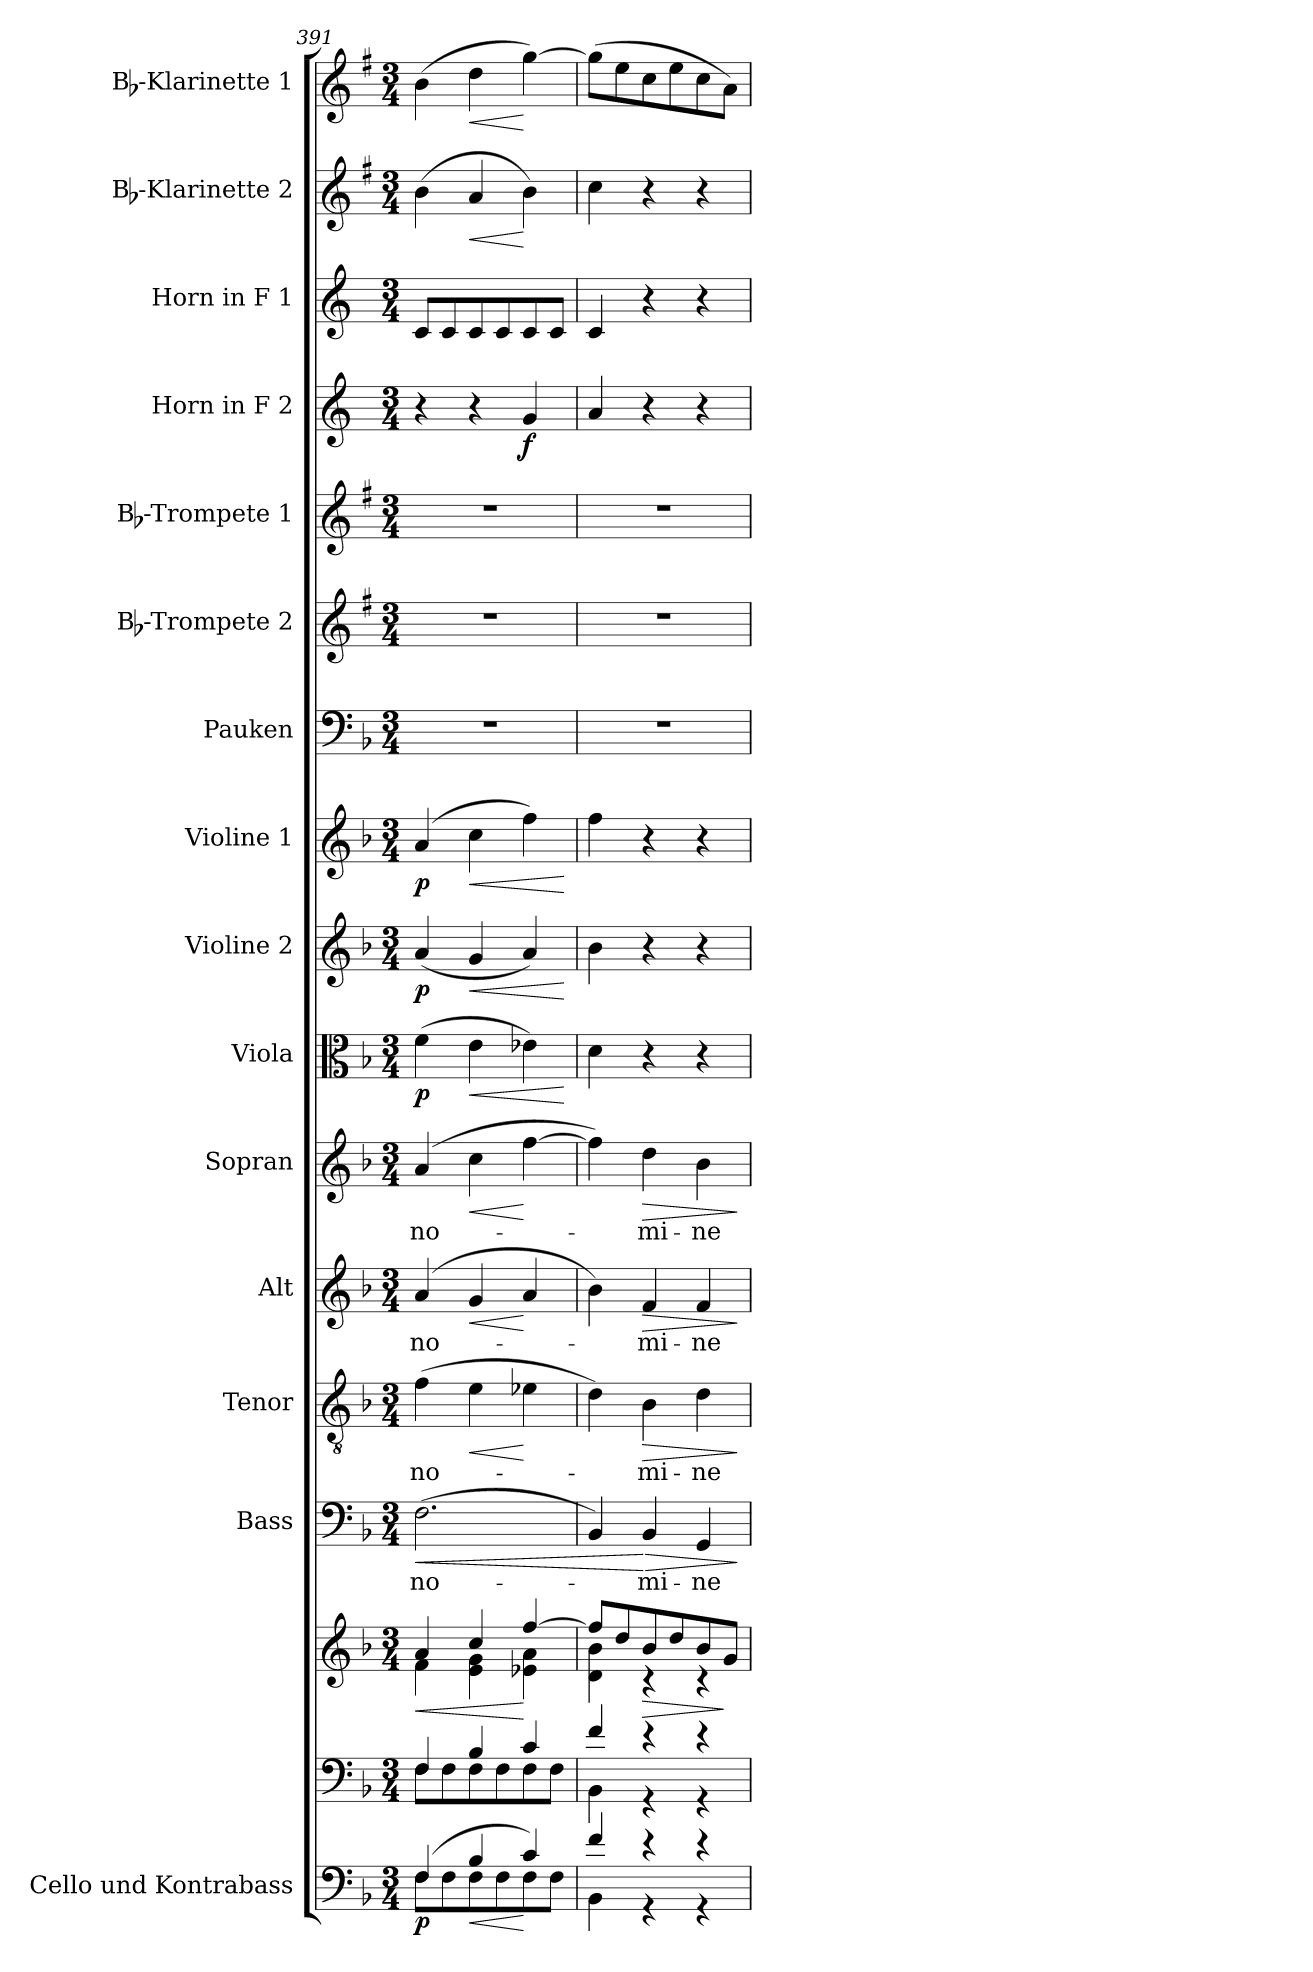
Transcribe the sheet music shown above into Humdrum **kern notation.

**kern	**dynam	**kern	**kern	**dynam	**kern	**text	**dynam	**kern	**text	**dynam	**kern	**text	**dynam	**kern	**text	**dynam	**kern	**dynam	**kern	**dynam	**kern	**dynam	**kern	**kern	**kern	**kern	**dynam	**kern	**kern	**dynam	**kern	**dynam
*part16	*part16	*part15	*part15	*part15	*part14	*part14	*part14	*part13	*part13	*part13	*part12	*part12	*part12	*part11	*part11	*part11	*part10	*part10	*part9	*part9	*part8	*part8	*part7	*part6	*part5	*part4	*part4	*part3	*part2	*part2	*part1	*part1
*staff17	*staff17	*staff16	*staff15	*staff15/16	*staff14	*staff14	*staff14	*staff13	*staff13	*staff13	*staff12	*staff12	*staff12	*staff11	*staff11	*staff11	*staff10	*staff10	*staff9	*staff9	*staff8	*staff8	*staff7	*staff6	*staff5	*staff4	*staff4	*staff3	*staff2	*staff2	*staff1	*staff1
*I"Cello und Kontrabass	*	*	*	*	*I"Bass	*	*	*I"Tenor	*	*	*I"Alt	*	*	*I"Sopran	*	*	*I"Viola	*	*I"Violine 2	*	*I"Violine 1	*	*I"Pauken	*I"Bb-Trompete 2	*I"Bb-Trompete 1	*I"Horn in F 2	*	*I"Horn in F 1	*I"Bb-Klarinette 2	*	*I"Bb-Klarinette 1	*
*I'Kb.	*	*	*	*	*I'B.	*	*	*I'T.	*	*	*I'A.	*	*	*I'S.	*	*	*I'Vla.	*	*I'Vl. 2	*	*I'Vl. 1	*	*I'Pk.	*I'Bb Trp. 2	*I'Bb Trp. 1	*	*	*	*I'Bb Kl. 2	*	*I'Bb Kl. 1	*
*clefF4	*	*clefF4	*clefG2	*	*clefF4	*	*	*clefGv2	*	*	*clefG2	*	*	*clefG2	*	*	*clefC3	*	*clefG2	*	*clefG2	*	*clefF4	*clefG2	*clefG2	*clefG2	*	*clefG2	*clefG2	*	*clefG2	*
*ITrd7c12	*	*	*	*	*	*	*	*	*	*	*	*	*	*	*	*	*	*	*	*	*	*	*	*ITrd1c2	*ITrd1c2	*ITrd4c7	*	*ITrd4c7	*ITrd1c2	*	*ITrd1c2	*
*k[b-]	*	*k[b-]	*k[b-]	*	*k[b-]	*	*	*k[b-]	*	*	*k[b-]	*	*	*k[b-]	*	*	*k[b-]	*	*k[b-]	*	*k[b-]	*	*k[b-]	*k[b-]	*k[b-]	*k[b-]	*	*k[b-]	*k[b-]	*	*k[b-]	*
*F:	*	*F:	*F:	*	*F:	*	*	*F:	*	*	*F:	*	*	*F:	*	*	*F:	*	*F:	*	*F:	*	*F:	*F:	*F:	*F:	*	*F:	*F:	*	*F:	*
*M3/4	*	*M3/4	*M3/4	*	*M3/4	*	*	*M3/4	*	*	*M3/4	*	*	*M3/4	*	*	*M3/4	*	*M3/4	*	*M3/4	*	*M3/4	*M3/4	*M3/4	*M3/4	*	*M3/4	*M3/4	*	*M3/4	*
=391	=391	=391	=391	=391	=391	=391	=391	=391	=391	=391	=391	=391	=391	=391	=391	=391	=391	=391	=391	=391	=391	=391	=391	=391	=391	=391	=391	=391	=391	=391	=391	=391
*^	*	*^	*	*	*	*	*	*	*	*	*	*	*	*	*	*	*	*	*	*	*	*	*	*	*	*	*	*	*	*	*	*
!	!	!LO:DY:b	!	!	!	!LO:HP:b	!	!LO:LY:b	!LO:HP:b	!	!LO:LY:b	!	!	!LO:LY:b	!	!	!LO:LY:b	!	!	!LO:DY:b	!	!LO:DY:b	!	!LO:DY:b	!	!	!	!	!	!	!	!	!	!
*	*	*	*	*	*^	*	*	*	*	*	*	*	*	*	*	*	*	*	*	*	*	*	*	*	*	*	*	*	*	*	*	*	*	*
(>4FF/	8FF\L	p	4F/	8F\L	4a/	4f\	<	(>2.F\	no-	<	(>4f\	no-	.	(4a/	no-	.	(4a/	no-	.	(>4f\	p	(<4a/	p	(4a/	p	2.r	2.r	2.r	4r	.	8F/L	(>4a\	.	(>4a\	.
.	8FF\	.	.	8F\	.	.	.	.	.	.	.	.	.	.	.	.	.	.	.	.	.	.	.	.	.	.	.	.	.	.	8F/	.	.	.	.
!	!	!LO:HP:b	!	!	!	!	!	!	!	!	!	!	!LO:HP:b	!	!	!LO:HP:b	!	!	!LO:HP:b	!	!LO:HP:b	!	!LO:HP:b	!	!LO:HP:b	!	!	!	!	!	!	!	!LO:HP:b	!	!LO:HP:b
4BB-/	8FF\	<	4B-/	8F\	4cc/	4e\ 4g\	.	.	.	.	4e\	.	<	4g/	.	<	4cc\	.	<	4e\	<	4g/	<	4cc\	<	.	.	.	4r	.	8F/	4g/	<	4cc\	<
.	8FF\	.	.	8F\	.	.	.	.	.	.	.	.	.	.	.	.	.	.	.	.	.	.	.	.	.	.	.	.	.	.	8F/	.	.	.	.
!	!	!	!	!	!	!	!	!	!	!	!	!	!	!	!	!	!	!	!	!	!	!	!	!	!	!	!	!	!	!LO:DY:b	!	!	!	!	!
4C/)	8FF\	[	4c/	8F\	[>4ff/	4e-X\ 4a\	[	.	.	.	4e-X\	.	[	4a/	.	[	[4ff\	.	[	4e-X\)	.	4a/)	.	4ff\)	.	.	.	.	4c/	f	8F/	4a\)	[	[4ff\)	[
.	8FF\J	.	.	8F\J	.	.	.	.	.	.	.	.	.	.	.	.	.	.	.	.	.	.	.	.	.	.	.	.	.	.	8F/J	.	.	.	.
*v	*v	*	*	*	*	*	*	*	*	*	*	*	*	*	*	*	*	*	*	*	*	*	*	*	*	*	*	*	*	*	*	*	*	*	*
*	*	*v	*v	*	*	*	*	*	*	*	*	*	*	*	*	*	*	*	*	*	*	*	*	*	*	*	*	*	*	*	*	*	*	*
*	*	*	*v	*v	*	*	*	*	*	*	*	*	*	*	*	*	*	*	*	*	*	*	*	*	*	*	*	*	*	*	*	*	*
.	.	.	.	.	.	.	.	.	.	.	.	.	.	.	.	.	.	[	.	[	.	[	.	.	.	.	.	.	.	.	.	.
=392	=392	=392	=392	=392	=392	=392	=392	=392	=392	=392	=392	=392	=392	=392	=392	=392	=392	=392	=392	=392	=392	=392	=392	=392	=392	=392	=392	=392	=392	=392	=392	=392
*^	*	*^	*^	*	*	*	*	*	*	*	*	*	*	*	*	*	*	*	*	*	*	*	*	*	*	*	*	*	*	*	*	*
4F/	4BBB-\	.	4f/	4BB-\	8ff/L]	4d\ 4b-\	.	4BB-/)	.	.	4d\)	.	.	4b-\)	.	.	4ff\])	.	.	4d\	.	4b-\	.	4ff\	.	2.r	2.r	2.r	4d/	.	4F/	4b-\	.	(>8ff\L]	.
.	.	.	.	.	8dd/	.	.	.	.	.	.	.	.	.	.	.	.	.	.	.	.	.	.	.	.	.	.	.	.	.	.	.	.	8dd\	.
!	!	!	!	!	!	!	!LO:HP:b	!	!LO:LY:b	!LO:HP:n=1:b	!	!LO:LY:b	!LO:HP:b	!	!LO:LY:b	!LO:HP:b	!	!LO:LY:b	!LO:HP:b	!	!	!	!	!	!	!	!	!	!	!	!	!	!	!	!
4r	4r	.	4r	4r	8b-/	4rc	>	4BB-/	-mi-	[ >	4B-\	-mi-	>	4f/	-mi-	>	4dd\	-mi-	>	4r	.	4r	.	4r	.	.	.	.	4r	.	4r	4r	.	8b-\	.
.	.	.	.	.	8dd/	.	.	.	.	.	.	.	.	.	.	.	.	.	.	.	.	.	.	.	.	.	.	.	.	.	.	.	.	8dd\	.
!	!	!	!	!	!	!	!	!	!LO:LY:b	!	!	!LO:LY:b	!	!	!LO:LY:b	!	!	!LO:LY:b	!	!	!	!	!	!	!	!	!	!	!	!	!	!	!	!	!
4r	4r	.	4r	4r	8b-/	4rc	.	4GG/	-ne	.	4d\	-ne	.	4f/	-ne	.	4b-\	-ne	.	4r	.	4r	.	4r	.	.	.	.	4r	.	4r	4r	.	8b-\	.
.	.	.	.	.	8g/J	.	]	.	.	.	.	.	.	.	.	.	.	.	.	.	.	.	.	.	.	.	.	.	.	.	.	.	.	8g\J)	.
*v	*v	*	*	*	*	*	*	*	*	*	*	*	*	*	*	*	*	*	*	*	*	*	*	*	*	*	*	*	*	*	*	*	*	*	*
*	*	*v	*v	*	*	*	*	*	*	*	*	*	*	*	*	*	*	*	*	*	*	*	*	*	*	*	*	*	*	*	*	*	*	*
*	*	*	*v	*v	*	*	*	*	*	*	*	*	*	*	*	*	*	*	*	*	*	*	*	*	*	*	*	*	*	*	*	*	*
.	.	.	.	.	.	.	]	.	.	]	.	.	]	.	.	]	.	.	.	.	.	.	.	.	.	.	.	.	.	.	.	.
=	=	=	=	=	=	=	=	=	=	=	=	=	=	=	=	=	=	=	=	=	=	=	=	=	=	=	=	=	=	=	=	=
*-	*-	*-	*-	*-	*-	*-	*-	*-	*-	*-	*-	*-	*-	*-	*-	*-	*-	*-	*-	*-	*-	*-	*-	*-	*-	*-	*-	*-	*-	*-	*-	*-
